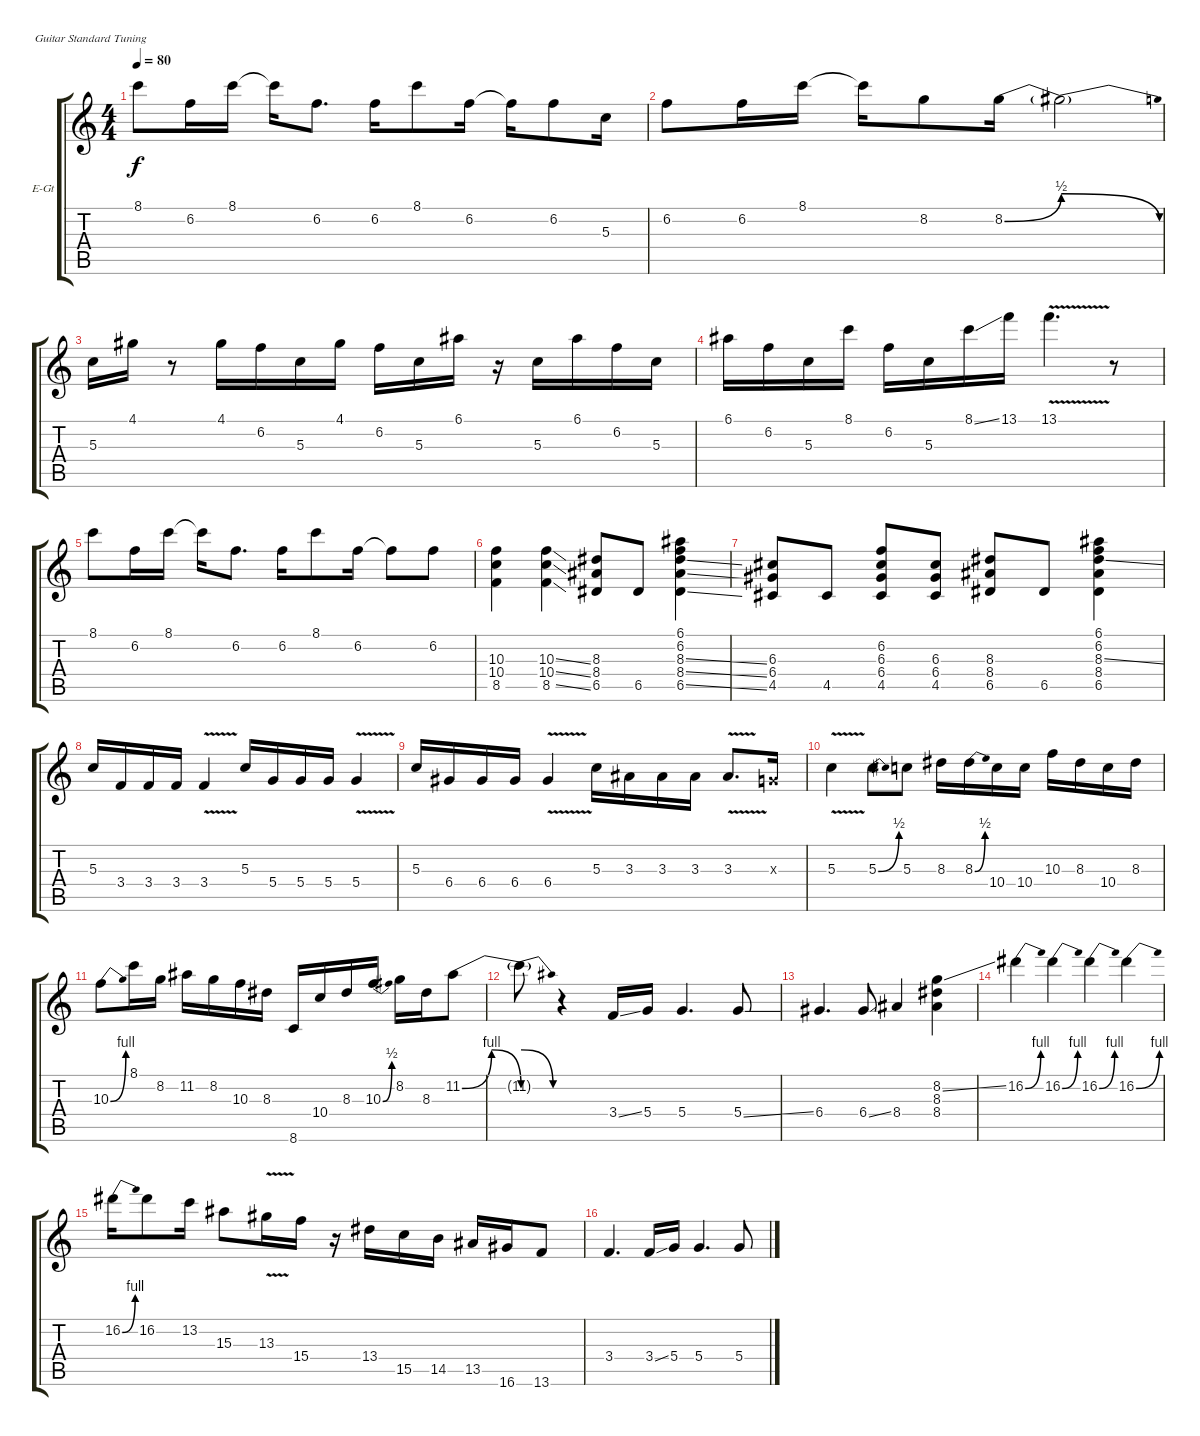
\bracketExtendMode groupsimilarinstruments
\firstSystemTrackNameOrientation horizontal
\otherSystemsTrackNameOrientation horizontal
\track ("Guitar 1" "E-Gt") {instrument electricguitarjazz}
\staff {score tabs}
\tuning (E4 B3 G3 D3 A2 E2)
\ts (4 4)
\tempo 80
\clef g2
\ks c
8.1.8{dy f} 6.2.16 8.1.16 8.1{t}.16 6.2.8{d} 6.2.16 8.1.8 6.2.16 6.2{t}.16 6.2.8 5.3.16 |
6.2.8 6.2.16 8.1.16 8.1{t}.16 8.2.8 8.2{be (bend 0 0 60 2)}.16 8.2{be (release 0 2 60 0) t}.2 |
5.3.16 4.1.16 r.8 4.1.16 6.2.16 5.3.16 4.1.16 6.2.16 5.3.16 6.1.16 r.16 5.3.16 6.1.16 6.2.16 5.3.16 |
6.1.16 6.2.16 5.3.16 8.1.16 6.2.16 5.3.16 8.1{ss}.16 13.1.16 13.1{v}.4{d} r.8 |
8.1.8 6.2.16 8.1.16 8.1{t}.16 6.2.8{d} 6.2.16 8.1.8 6.2.16 6.2{t}.8 6.2.8 |
(10.3 10.4 8.5).4 (10.3{ss} 10.4{ss} 8.5{ss}).4 (8.3 8.4 6.5).8 6.5.8 (6.1 6.2 8.3{ss} 8.4{ss} 6.5{ss}).4 |
(6.3 6.4 4.5).8 4.5.8 (6.2 6.3 6.4 4.5).8 (6.3 6.4 4.5).8 (8.3 8.4 6.5).8 6.5.8 (6.1 6.2 8.3{ss} 8.4 6.5).4 |
5.3.16 3.4.16 3.4.16 3.4.16 3.4{v}.4 5.3.16 5.4.16 5.4.16 5.4.16 5.4{v}.4 |
5.3.16 6.4.16 6.4.16 6.4.16 6.4{v}.4 5.3.16 3.3.16 3.3.16 3.3.16 3.3{v}.8{d} 0.3{x}.16 |
5.3{v}.4 5.3{be (bend 0 0 60 2)}.8 5.3.8 8.3.16 8.3{be (bend 0 0 60 2)}.16 10.4.16 10.4.16 10.3.16 8.3.16 10.4.16 8.3.16 |
10.3{be (bend 0 0 60 4)}.8 8.1.16 8.2.16 11.2.16 8.2.16 10.3.16 8.3.16 8.6.16 10.4.16 8.3.16 10.3{be (bend 0 0 60 2)}.16 8.2.16 8.3.16 11.2{be (bendrelease 0 0 30 4 30 4 60 0)}.8 |
11.2{be (release 0 4 60 0) t}.8 r.4 3.4{ss}.16 5.4.16 5.4.4{d} 5.4{ss}.8 |
6.4.4{d} 6.4{ss}.8 8.4.4 (8.2{ss} 8.3 8.4).4 |
16.2{be (bend 0 0 60 4)}.4 16.2{be (bend 0 0 60 4)}.4 16.2{be (bend 0 0 60 4)}.4 16.2{be (bend 0 0 60 4)}.4 |
16.2{be (bend 0 0 60 4)}.16 16.2.8 13.2.16 15.3.8 13.3{v}.16 15.4.16 r.16 13.4.16 15.5.16 14.5.16 13.5.16 16.6.16 13.6.8 |
3.4.4{d} 3.4{ss}.16 5.4.16 5.4.4{d} 5.4{ss}.8
